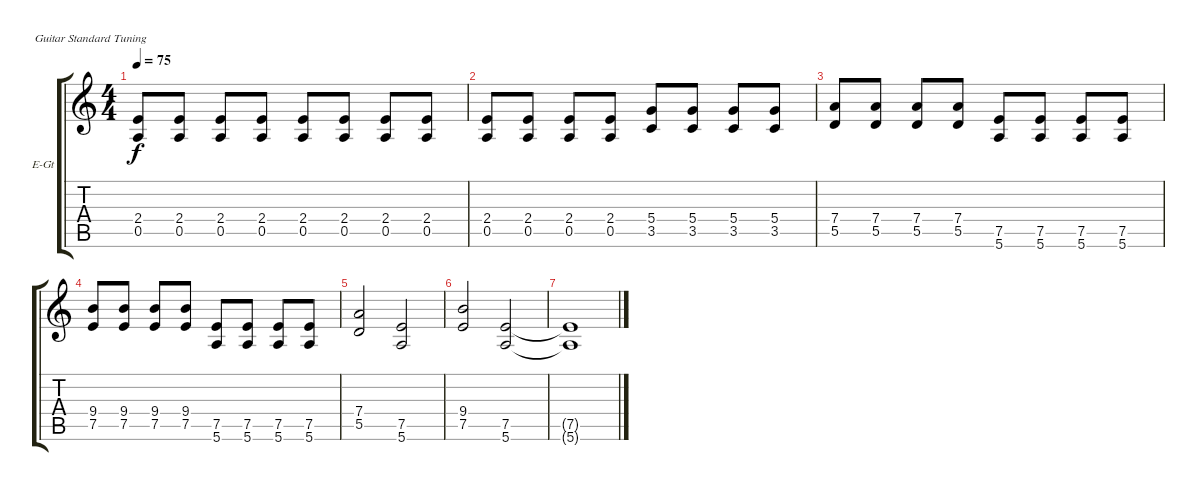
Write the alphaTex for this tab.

\defaultSystemsLayout 4
\bracketExtendMode groupsimilarinstruments
\firstSystemTrackNameOrientation horizontal
\otherSystemsTrackNameOrientation horizontal
\track ("Rhythm Guitar(Distortion)" "E-Gt") {instrument distortionguitar}
\staff {score tabs}
\tuning (E4 B3 G3 D3 A2 E2)
\ts (4 4)
\tempo 75
\clef g2
\scale
0.333333
\ks c
(0.5 2.4).8{dy f} (0.5 2.4).8 (0.5 2.4).8 (0.5 2.4).8 (0.5 2.4).8 (0.5 2.4).8 (0.5 2.4).8 (0.5 2.4).8 |
\scale
0.333333 (2.4 0.5).8 (2.4 0.5).8 (2.4 0.5).8 (2.4 0.5).8 (5.4 3.5).8 (5.4 3.5).8 (5.4 3.5).8 (5.4 3.5).8 |
\scale
0.333333 (5.5 7.4).8 (5.5 7.4).8 (5.5 7.4).8 (5.5 7.4).8 (7.5 5.6).8 (7.5 5.6).8 (7.5 5.6).8 (7.5 5.6).8 |
\scale
0.333333 (9.4 7.5).8 (9.4 7.5).8 (9.4 7.5).8 (9.4 7.5).8 (7.5 5.6).8 (7.5 5.6).8 (7.5 5.6).8 (7.5 5.6).8 |
\scale
0.333333 (7.4 5.5).2 (7.5 5.6).2 |
\scale
0.333333 (9.4 7.5).2 (7.5 5.6).2 |
\scale
0.333333 (5.6{t} 7.5{t}).1
